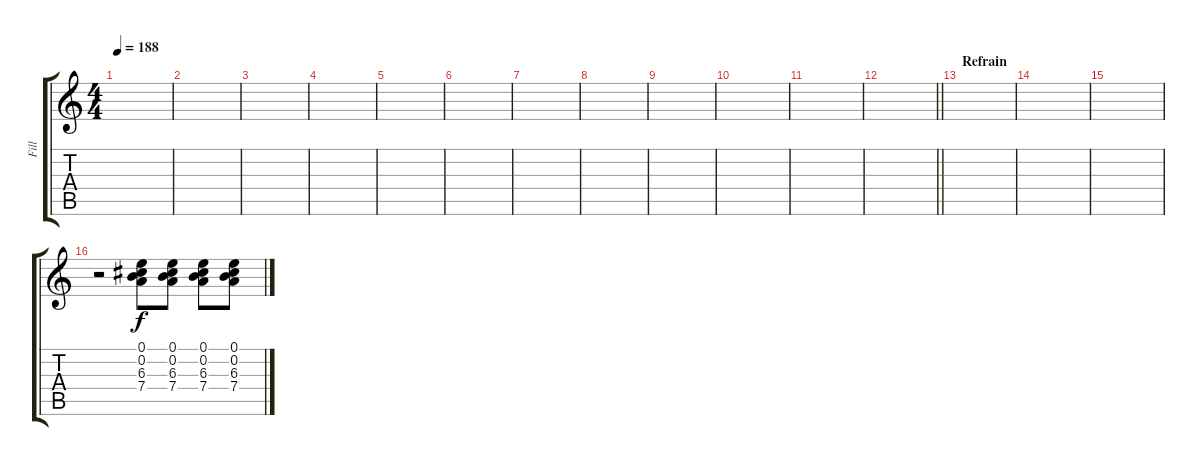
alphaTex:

\track ("Fill" "Fill") {instrument overdrivenguitar}
\staff {score tabs}
\tuning (E4 B3 G3 D3 A2 E2) {hide}
\ts (4 4)
\tempo 188
\clef g2
\ks c
|
|
|
|
|
|
|
|
|
|
|
\barLineRight lightlight
|
\section ("" "Refrain")
|
|
|
r.2 (0.1 0.2 6.3 7.4).8 (0.1 0.2 6.3 7.4).8 (0.1 0.2 6.3 7.4).8 (0.1 0.2 6.3 7.4).8
